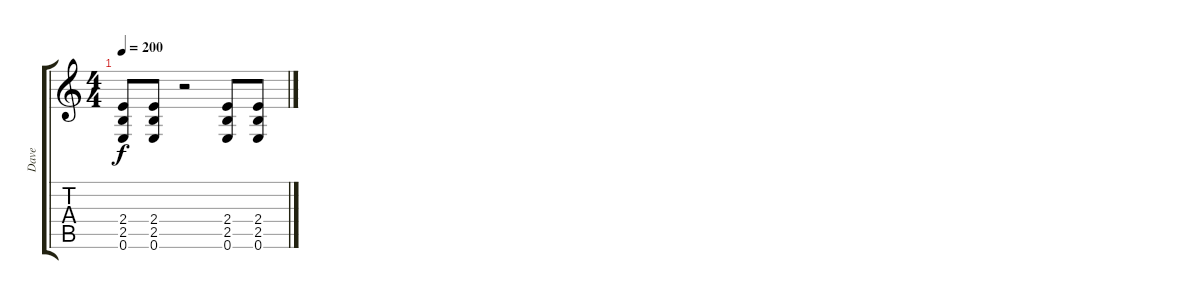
\track ("Dave" "Dave") {instrument distortionguitar}
\staff {score tabs}
\tuning (E4 B3 G3 D3 A2 E2) {hide}
\ts (4 4)
\tempo 200
\clef g2
\ks c
(2.4 2.5 0.6).8{dy f} (2.4 2.5 0.6).8 r.2 (2.4 2.5 0.6).8 (2.4 2.5 0.6).8
